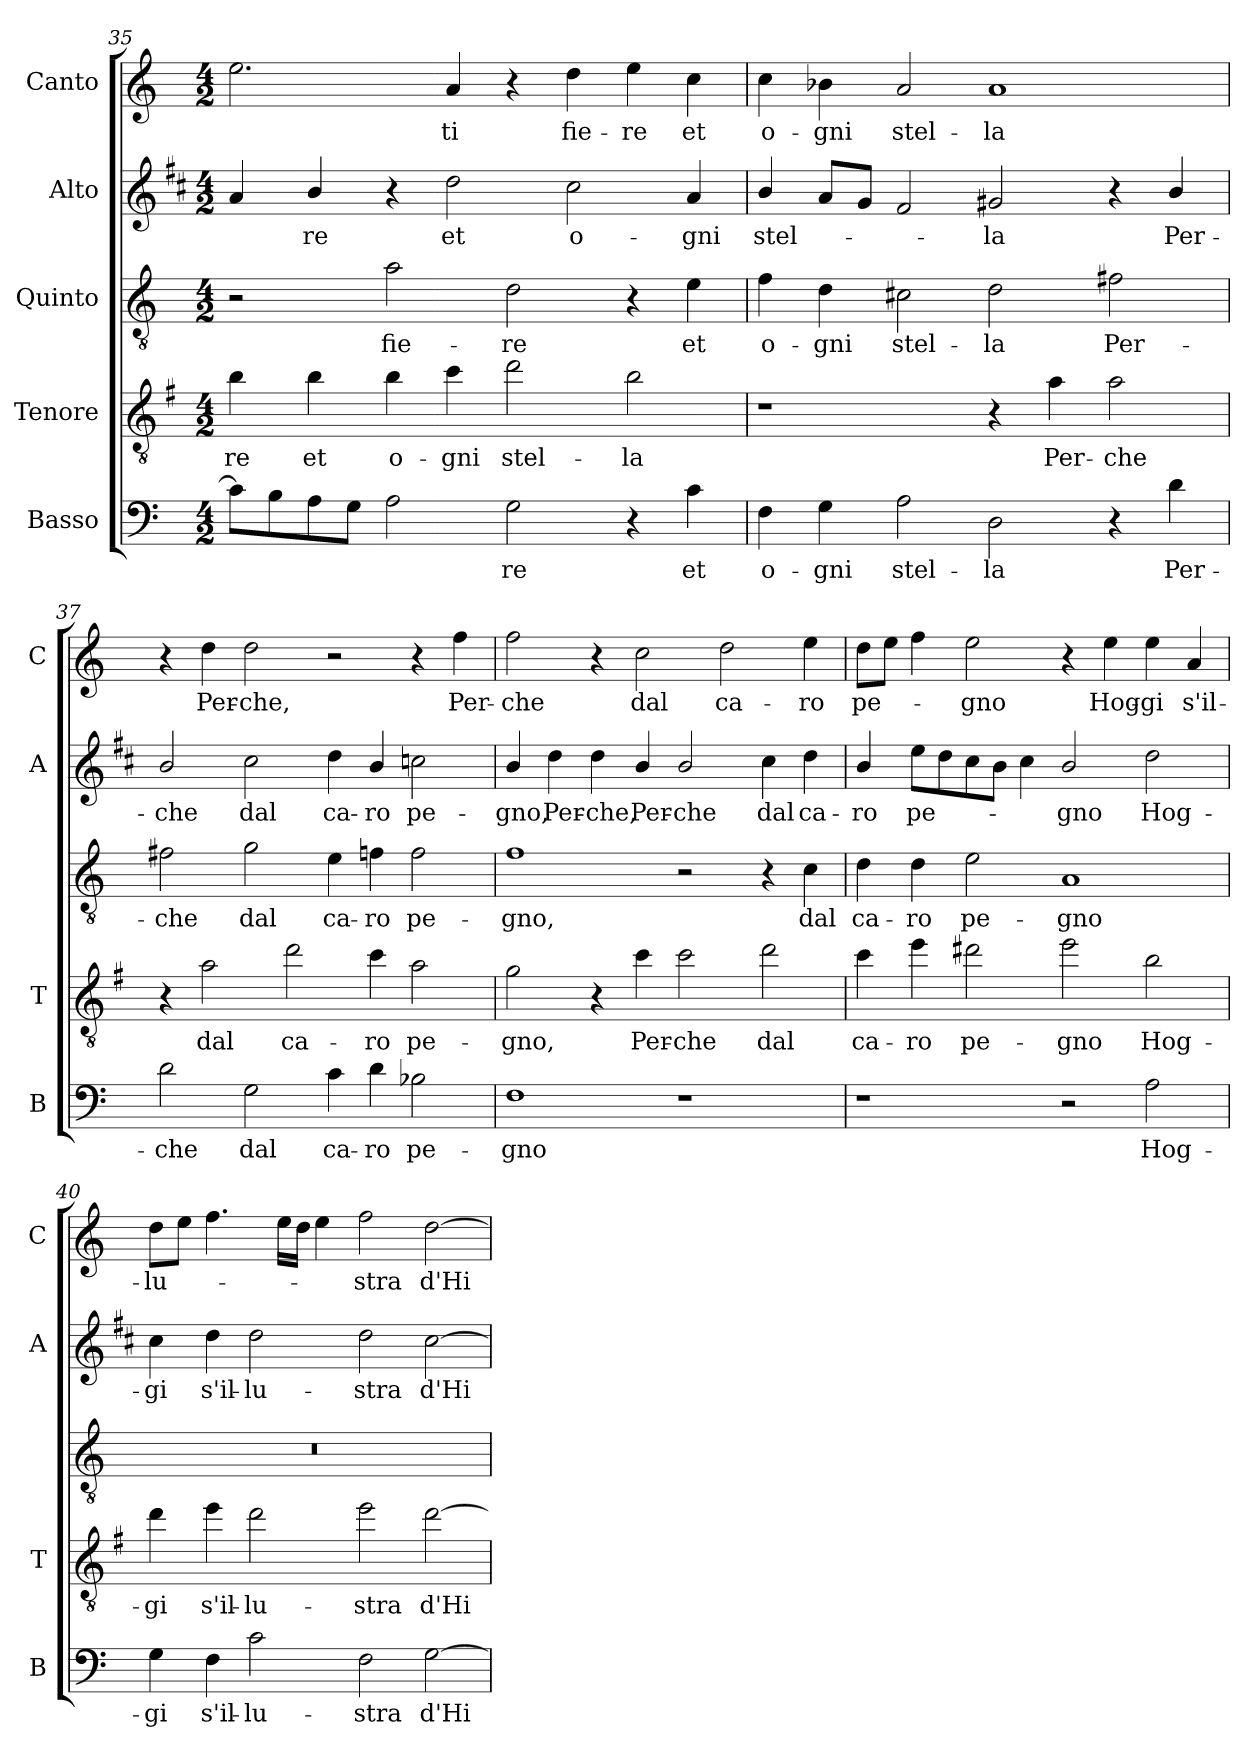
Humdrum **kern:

**kern	**text	**kern	**text	**kern	**text	**kern	**text	**kern	**text
*part5	*part5	*part4	*part4	*part3	*part3	*part2	*part2	*part1	*part1
*staff5	*staff5	*staff4	*staff4	*staff3	*staff3	*staff2	*staff2	*staff1	*staff1
*I"Basso	*	*I"Tenore	*	*I"Quinto	*	*I"Alto	*	*I"Canto	*
*I'B	*	*I'T	*	*	*	*I'A	*	*I'C	*
*clefF4	*	*clefGv2	*	*clefGv2	*	*clefG2	*	*clefG2	*
*	*	*ITrd4c7	*	*	*	*ITrd1c2	*	*	*
*k[]	*	*k[]	*	*k[]	*	*k[]	*	*k[]	*
*C:	*	*C:	*	*C:	*	*C:	*	*C:	*
*M4/2	*	*M4/2	*	*M4/2	*	*M4/2	*	*M4/2	*
=35	=35	=35	=35	=35	=35	=35	=35	=35	=35
!	!	!	!LO:LY:b	!	!	!	!	!	!
8c\L]	.	4e\	-re	2r	.	4g/	.	2.ee\	.
8B\	.	.	.	.	.	.	.	.	.
!	!	!	!LO:LY:b	!	!	!	!LO:LY:b	!	!
8A\	.	4e\	et	.	.	4a/	-re	.	.
8G\J	.	.	.	.	.	.	.	.	.
!	!	!	!LO:LY:b	!	!LO:LY:b	!	!	!	!
2A\	.	4e\	o-	2a\	fie-	4r	.	.	.
!	!	!	!LO:LY:b	!	!	!	!LO:LY:b	!	!LO:LY:b
.	.	4f\	-gni	.	.	2cc\	et	4a/	-ti
!	!LO:LY:b	!	!LO:LY:b	!	!LO:LY:b	!	!	!	!
2G\	-re	2g\	stel-	2d\	-re	.	.	4r	.
!	!	!	!	!	!	!	!LO:LY:b	!	!LO:LY:b
.	.	.	.	.	.	2b\	o-	4dd\	fie-
!	!	!	!LO:LY:b	!	!	!	!	!	!LO:LY:b
4r	.	2e\	-la	4r	.	.	.	4ee\	-re
!	!LO:LY:b	!	!	!	!LO:LY:b	!	!LO:LY:b	!	!LO:LY:b
4c\	et	.	.	4e\	et	4g/	-gni	4cc\	et
!!LO:LB:g=z
=36	=36	=36	=36	=36	=36	=36	=36	=36	=36
!	!LO:LY:b	!	!	!	!LO:LY:b	!	!LO:LY:b	!	!LO:LY:b
4F\	o-	1r	.	4f\	o-	4a/	stel-	4cc\	o-
!	!LO:LY:b	!	!	!	!LO:LY:b	!	!	!	!LO:LY:b
4G\	-gni	.	.	4d\	-gni	8g/L	.	4b-X\	-gni
.	.	.	.	.	.	8f/J	.	.	.
!	!LO:LY:b	!	!	!	!LO:LY:b	!	!	!	!LO:LY:b
2A\	stel-	.	.	2c#X\	stel-	2e/	.	2a/	stel-
!	!LO:LY:b	!	!	!	!LO:LY:b	!	!LO:LY:b	!	!LO:LY:b
2D\	-la	4r	.	2d\	-la	2f#X/	-la	1a	-la
!	!	!	!LO:LY:b	!	!	!	!	!	!
.	.	4d\	Per-	.	.	.	.	.	.
!	!	!	!LO:LY:b	!	!LO:LY:b	!	!	!	!
4r	.	2d\	-che	2f#X\	Per-	4r	.	.	.
!	!LO:LY:b	!	!	!	!	!	!LO:LY:b	!	!
4d\	Per-	.	.	.	.	4a/	Per-	.	.
=37	=37	=37	=37	=37	=37	=37	=37	=37	=37
!	!LO:LY:b	!	!	!	!LO:LY:b	!	!LO:LY:b	!	!
2d\	-che	4r	.	2f#X\	-che	2a/	-che	4r	.
!	!	!	!LO:LY:b	!	!	!	!	!	!LO:LY:b
.	.	2d\	dal	.	.	.	.	4dd\	Per-
!	!LO:LY:b	!	!	!	!LO:LY:b	!	!LO:LY:b	!	!LO:LY:b
2G\	dal	.	.	2g\	dal	2b\	dal	2dd\	-che,
!	!	!	!LO:LY:b	!	!	!	!	!	!
.	.	2g\	ca-	.	.	.	.	.	.
!	!LO:LY:b	!	!	!	!LO:LY:b	!	!LO:LY:b	!	!
4c\	ca-	.	.	4e\	ca-	4cc\	ca-	2r	.
!	!LO:LY:b	!	!LO:LY:b	!	!LO:LY:b	!	!LO:LY:b	!	!
4d\	-ro	4f\	-ro	4fn\	-ro	4a/	-ro	.	.
!	!LO:LY:b	!	!LO:LY:b	!	!LO:LY:b	!	!LO:LY:b	!	!
2B-X\	pe-	2d\	pe-	2f\	pe-	2b-X\	pe-	4r	.
!	!	!	!	!	!	!	!	!	!LO:LY:b
.	.	.	.	.	.	.	.	4ff\	Per-
=38	=38	=38	=38	=38	=38	=38	=38	=38	=38
!	!LO:LY:b	!	!LO:LY:b	!	!LO:LY:b	!	!LO:LY:b	!	!LO:LY:b
1F	-gno	2c\	-gno,	1f	-gno,	4a/	-gno,	2ff\	-che
!	!	!	!	!	!	!	!LO:LY:b	!	!
.	.	.	.	.	.	4cc\	Per-	.	.
!	!	!	!	!	!	!	!LO:LY:b	!	!
.	.	4r	.	.	.	4cc\	-che,	4r	.
!	!	!	!LO:LY:b	!	!	!	!LO:LY:b	!	!LO:LY:b
.	.	4f\	Per-	.	.	4a/	Per-	2cc\	dal
!	!	!	!LO:LY:b	!	!	!	!LO:LY:b	!	!
1r	.	2f\	-che	2r	.	2a/	-che	.	.
!	!	!	!	!	!	!	!	!	!LO:LY:b
.	.	.	.	.	.	.	.	2dd\	ca-
!	!	!	!LO:LY:b	!	!	!	!LO:LY:b	!	!
.	.	2g\	dal	4r	.	4b\	dal	.	.
!	!	!	!	!	!LO:LY:b	!	!LO:LY:b	!	!LO:LY:b
.	.	.	.	4c\	dal	4cc\	ca-	4ee\	-ro
!!LO:LB:g=z
=39	=39	=39	=39	=39	=39	=39	=39	=39	=39
!	!	!	!LO:LY:b	!	!LO:LY:b	!	!LO:LY:b	!	!LO:LY:b
1r	.	4f\	ca-	4d\	ca-	4a/	-ro	8dd\L	pe-
.	.	.	.	.	.	.	.	8ee\J	.
!	!	!	!LO:LY:b	!	!LO:LY:b	!	!LO:LY:b	!	!
.	.	4a\	-ro	4d\	-ro	8dd\L	pe-	4ff\	.
.	.	.	.	.	.	8cc\	.	.	.
!	!	!	!LO:LY:b	!	!LO:LY:b	!	!	!	!LO:LY:b
.	.	2g#X\	pe-	2e\	pe-	8b\	.	2ee\	-gno
.	.	.	.	.	.	8a\J	.	.	.
.	.	.	.	.	.	4b\	.	.	.
!	!	!	!LO:LY:b	!	!LO:LY:b	!	!LO:LY:b	!	!
2r	.	2a\	-gno	1A	-gno	2a/	-gno	4r	.
!	!	!	!	!	!	!	!	!	!LO:LY:b
.	.	.	.	.	.	.	.	4ee\	Hog-
!	!LO:LY:b	!	!LO:LY:b	!	!	!	!LO:LY:b	!	!LO:LY:b
2A\	Hog-	2e\	Hog-	.	.	2cc\	Hog-	4ee\	-gi
!	!	!	!	!	!	!	!	!	!LO:LY:b
.	.	.	.	.	.	.	.	4a/	s'il-
=40	=40	=40	=40	=40	=40	=40	=40	=40	=40
!	!LO:LY:b	!	!LO:LY:b	!	!	!	!LO:LY:b	!	!LO:LY:b
4G\	-gi	4g\	-gi	0r	.	4b\	-gi	8dd\L	-lu-
.	.	.	.	.	.	.	.	8ee\J	.
!	!LO:LY:b	!	!LO:LY:b	!	!	!	!LO:LY:b	!	!
4F\	s'il-	4a\	s'il-	.	.	4cc\	s'il-	4.ff\	.
!	!LO:LY:b	!	!LO:LY:b	!	!	!	!LO:LY:b	!	!
2c\	-lu-	2g\	-lu-	.	.	2cc\	-lu-	.	.
.	.	.	.	.	.	.	.	16ee\LL	.
.	.	.	.	.	.	.	.	16dd\JJ	.
.	.	.	.	.	.	.	.	4ee\	.
!	!LO:LY:b	!	!LO:LY:b	!	!	!	!LO:LY:b	!	!LO:LY:b
2F\	-stra	2a\	-stra	.	.	2cc\	-stra	2ff\	-stra
!	!LO:LY:b	!	!LO:LY:b	!	!	!	!LO:LY:b	!	!LO:LY:b
[2G\	d'Hi-	[2g\	d'Hi-	.	.	[2b\	d'Hi-	[2dd\	d'Hi-
=	=	=	=	=	=	=	=	=	=
*-	*-	*-	*-	*-	*-	*-	*-	*-	*-
